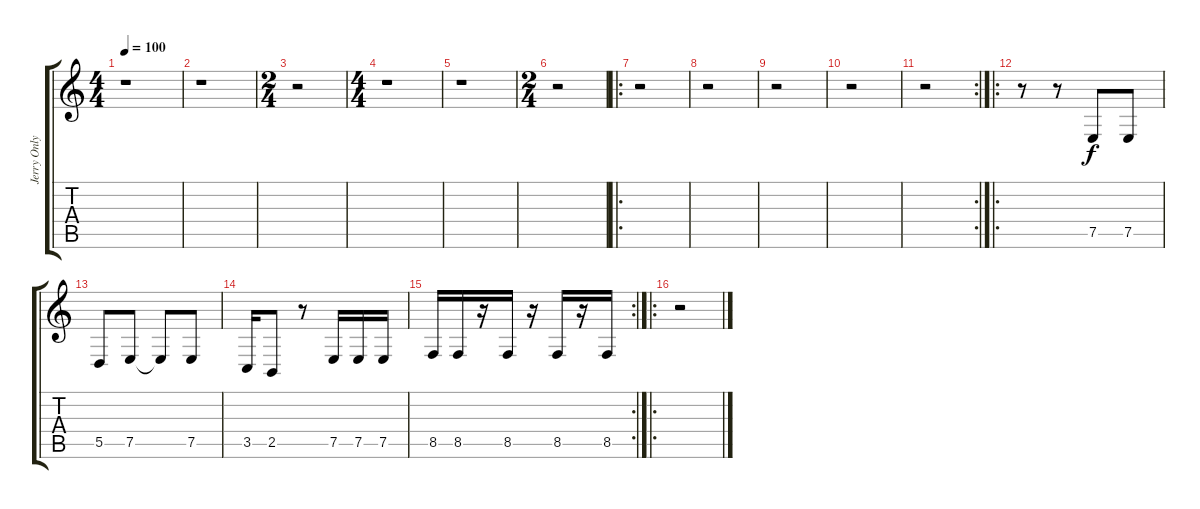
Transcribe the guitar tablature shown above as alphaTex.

\track ("Jerry Only Vocals" "Jerry Only") {instrument lead2sawtooth}
\staff {score tabs}
\tuning (E4 B3 G3 D3 A2 E2) {hide}
\ts (4 4)
\tempo 100
\clef g2
\ks c
r.1{dy f instrument lead2sawtooth} |
r.1 |
\ts (2 4)
r.2 |
\ts (4 4)
r.1 |
r.1 |
\ts (2 4)
r.2 |
\ro
r.2 |
r.2 |
r.2 |
r.2 |
\rc 2
r.2 |
\ro
r.8 r.8 7.5.8 7.5.8 |
5.5.8 7.5.8 7.5{t}.8 7.5.8 |
3.5.16 2.5.8 r.8 7.5.16 7.5.16 7.5.16 |
\rc 2
8.5.16 8.5.16 r.16 8.5.16 r.16 8.5.16 r.16 8.5.16 |
\ro
r.2
